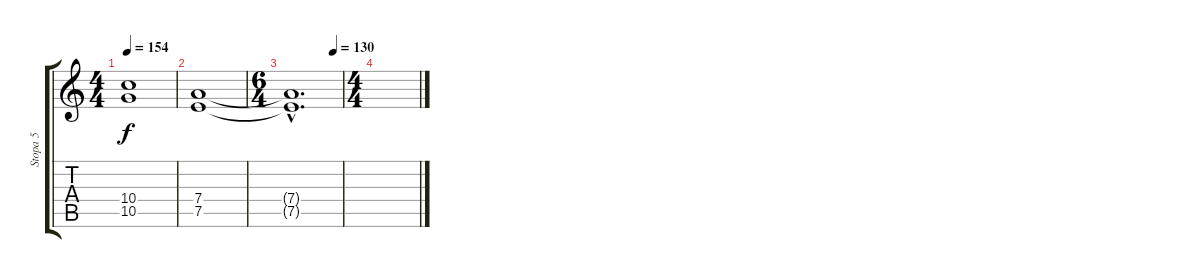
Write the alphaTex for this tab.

\track ("Stopa 5" "Stopa 5") {instrument distortionguitar}
\staff {score tabs}
\tuning (E4 B3 G3 D3 A2 E2) {hide}
\ts (4 4)
\tempo 154
\clef g2
\ks c
(10.4 10.5).1{dy f} |
(7.4 7.5).1 |
\ts (6 4)
\tempo (130 0.8333333333333334)
(7.4{hac t} 7.5{hac t}).1{d} |
\ts (4 4)
